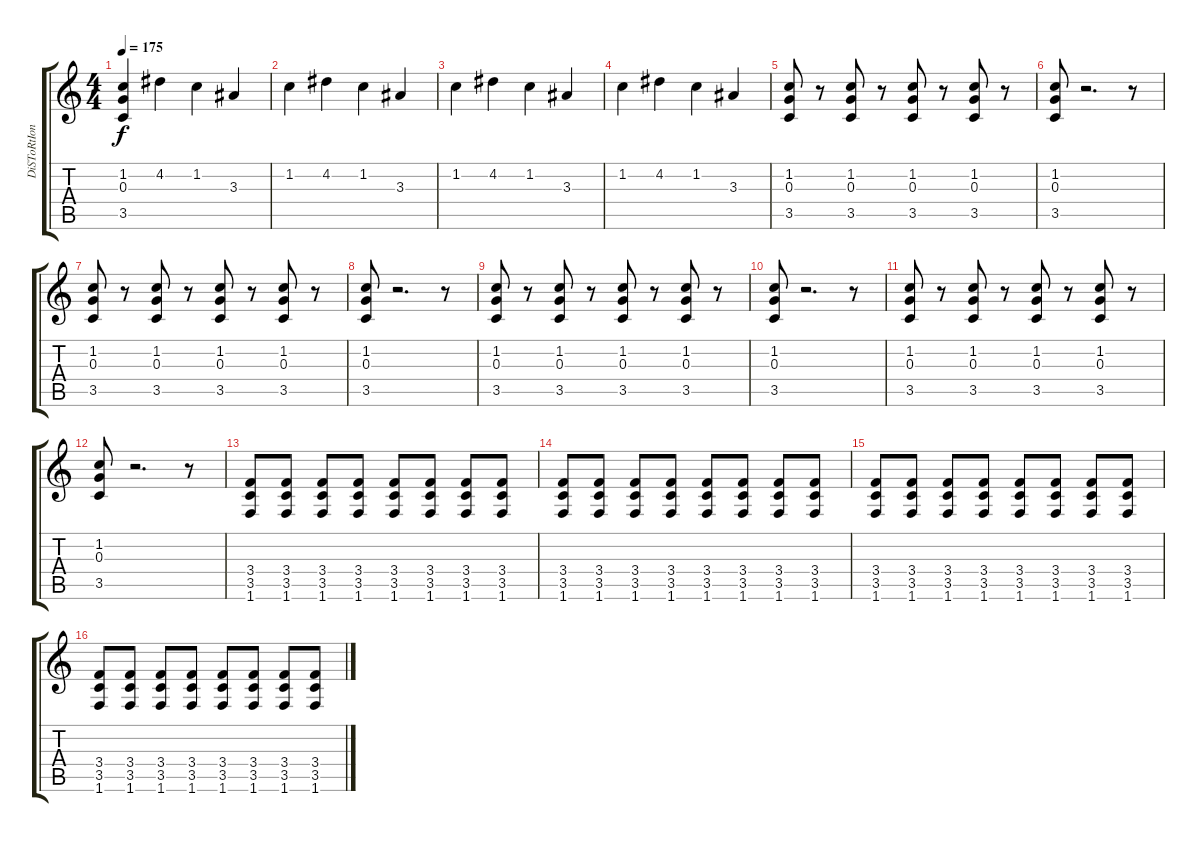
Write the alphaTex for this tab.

\track ("DiSToRtIon" "DiSToRtIon") {instrument distortionguitar}
\staff {score tabs}
\tuning (E4 B3 G3 D3 A2 E2) {hide}
\ts (4 4)
\tempo 175
\clef g2
\ks c
(1.2 0.3 3.5).4{dy f} 4.2.4 1.2.4 3.3.4 |
1.2.4 4.2.4 1.2.4 3.3.4 |
1.2.4 4.2.4 1.2.4 3.3.4 |
1.2.4 4.2.4 1.2.4 3.3.4 |
(1.2 0.3 3.5).8 r.8 (1.2 0.3 3.5).8 r.8 (1.2 0.3 3.5).8 r.8 (1.2 0.3 3.5).8 r.8 |
(1.2 0.3 3.5).8 r.2{d} r.8 |
(1.2 0.3 3.5).8 r.8 (1.2 0.3 3.5).8 r.8 (1.2 0.3 3.5).8 r.8 (1.2 0.3 3.5).8 r.8 |
(1.2 0.3 3.5).8 r.2{d} r.8 |
(1.2 0.3 3.5).8 r.8 (1.2 0.3 3.5).8 r.8 (1.2 0.3 3.5).8 r.8 (1.2 0.3 3.5).8 r.8 |
(1.2 0.3 3.5).8 r.2{d} r.8 |
(1.2 0.3 3.5).8 r.8 (1.2 0.3 3.5).8 r.8 (1.2 0.3 3.5).8 r.8 (1.2 0.3 3.5).8 r.8 |
(1.2 0.3 3.5).8 r.2{d} r.8 |
(3.4 3.5 1.6).8 (3.4 3.5 1.6).8 (3.4 3.5 1.6).8 (3.4 3.5 1.6).8 (3.4 3.5 1.6).8 (3.4 3.5 1.6).8 (3.4 3.5 1.6).8 (3.4 3.5 1.6).8 |
(3.4 3.5 1.6).8 (3.4 3.5 1.6).8 (3.4 3.5 1.6).8 (3.4 3.5 1.6).8 (3.4 3.5 1.6).8 (3.4 3.5 1.6).8 (3.4 3.5 1.6).8 (3.4 3.5 1.6).8 |
(3.4 3.5 1.6).8 (3.4 3.5 1.6).8 (3.4 3.5 1.6).8 (3.4 3.5 1.6).8 (3.4 3.5 1.6).8 (3.4 3.5 1.6).8 (3.4 3.5 1.6).8 (3.4 3.5 1.6).8 |
(3.4 3.5 1.6).8 (3.4 3.5 1.6).8 (3.4 3.5 1.6).8 (3.4 3.5 1.6).8 (3.4 3.5 1.6).8 (3.4 3.5 1.6).8 (3.4 3.5 1.6).8 (3.4 3.5 1.6).8
